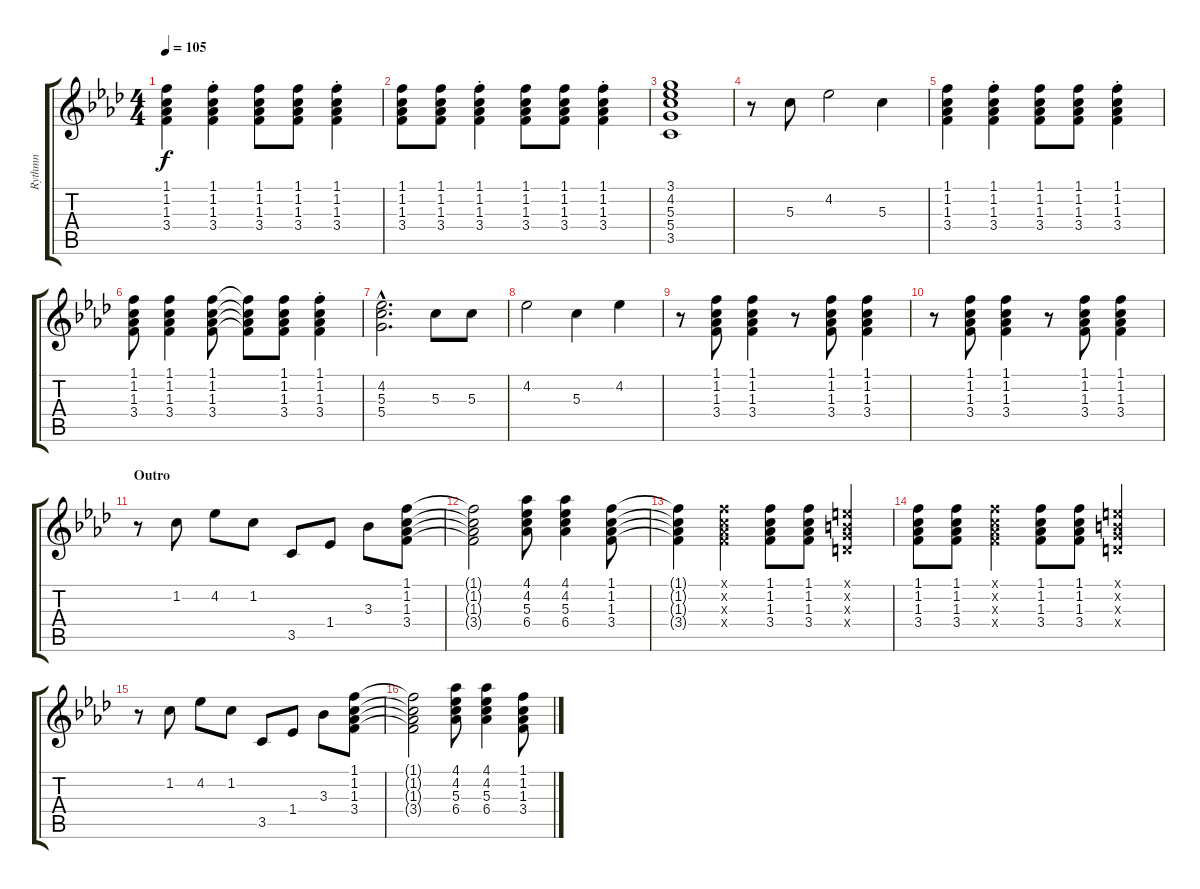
\track ("Rythmn" "Rythmn") {instrument electricguitarjazz}
\staff {score tabs}
\tuning (E4 B3 G3 D3 A2 E2) {hide}
\ts (4 4)
\tempo 105
\clef g2
\ks ab
(1.1 1.2 1.3 3.4).4{dy f} (1.1{st} 1.2{st} 1.3{st} 3.4{st}).4 (1.1 1.2 1.3 3.4).8 (1.1 1.2 1.3 3.4).8 (1.1{st} 1.2{st} 1.3{st} 3.4{st}).4 |
(1.1 1.2 1.3 3.4).8 (1.1 1.2 1.3 3.4).8 (1.1{st} 1.2{st} 1.3{st} 3.4{st}).4 (1.1 1.2 1.3 3.4).8 (1.1 1.2 1.3 3.4).8 (1.1{st} 1.2{st} 1.3{st} 3.4{st}).4 |
(3.1 4.2 5.3 5.4 3.5).1 |
r.8 5.3.8 4.2.2 5.3.4 |
(1.1 1.2 1.3 3.4).4 (1.1{st} 1.2{st} 1.3{st} 3.4{st}).4 (1.1 1.2 1.3 3.4).8 (1.1 1.2 1.3 3.4).8 (1.1{st} 1.2{st} 1.3{st} 3.4{st}).4 |
(1.1 1.2 1.3 3.4).8 (1.1 1.2 1.3 3.4).4 (1.1 1.2 1.3 3.4).8 (1.1{t} 1.2{t} 1.3{t} 3.4{t}).8 (1.1 1.2 1.3 3.4).8 (1.1{st} 1.2{st} 1.3{st} 3.4{st}).4 |
(4.2{hac} 5.3{hac} 5.4{hac}).2{d} 5.3.8 5.3.8 |
4.2.2 5.3.4 4.2.4 |
r.8 (1.1 1.2 1.3 3.4).8 (1.1 1.2 1.3 3.4).4 r.8 (1.1 1.2 1.3 3.4).8 (1.1 1.2 1.3 3.4).4 |
r.8 (1.1 1.2 1.3 3.4).8 (1.1 1.2 1.3 3.4).4 r.8 (1.1 1.2 1.3 3.4).8 (1.1 1.2 1.3 3.4).4 |
\section ("" "Outro")
r.8 1.2.8 4.2.8 1.2.8 3.5.8 1.4.8 3.3.8 (1.1 1.2 1.3 3.4).8 |
(1.1{t} 1.2{t} 1.3{t} 3.4{t}).2 (4.1 4.2 5.3 6.4).8 (4.1 4.2 5.3 6.4).4 (1.1 1.2 1.3 3.4).8 |
(1.1{t} 1.2{t} 1.3{t} 3.4{t}).4 (1.1{x} 1.2{x} 1.3{x} 3.4{x}).4 (1.1 1.2 1.3 3.4).8 (1.1 1.2 1.3 3.4).8 (0.1{x} 0.2{x} 0.3{x} 0.4{x}).4 |
(1.1 1.2 1.3 3.4).8 (1.1 1.2 1.3 3.4).8 (1.1{x} 1.2{x} 1.3{x} 3.4{x}).4 (1.1 1.2 1.3 3.4).8 (1.1 1.2 1.3 3.4).8 (0.1{x} 0.2{x} 0.3{x} 0.4{x}).4 |
r.8 1.2.8 4.2.8 1.2.8 3.5.8 1.4.8 3.3.8 (1.1 1.2 1.3 3.4).8 |
(1.1{t} 1.2{t} 1.3{t} 3.4{t}).2 (4.1 4.2 5.3 6.4).8 (4.1 4.2 5.3 6.4).4 (1.1 1.2 1.3 3.4).8
